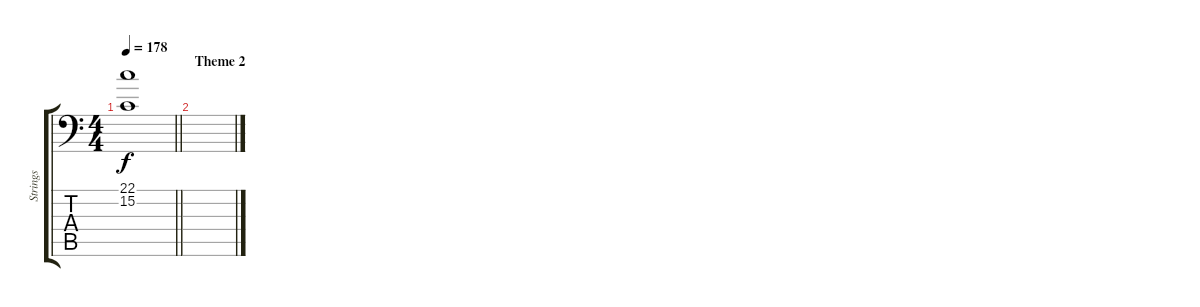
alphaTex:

\track ("Strings" "Strings") {instrument stringensemble1}
\staff {score tabs}
\tuning (D3 A2 F2 Bb1 D1 G0) {hide}
\ts (4 4)
\tempo 178
\clef f4
\barLineRight lightlight
\ks c
(22.1{t} 15.2{t}).1{dy f} |
\section ("" "Theme 2")
